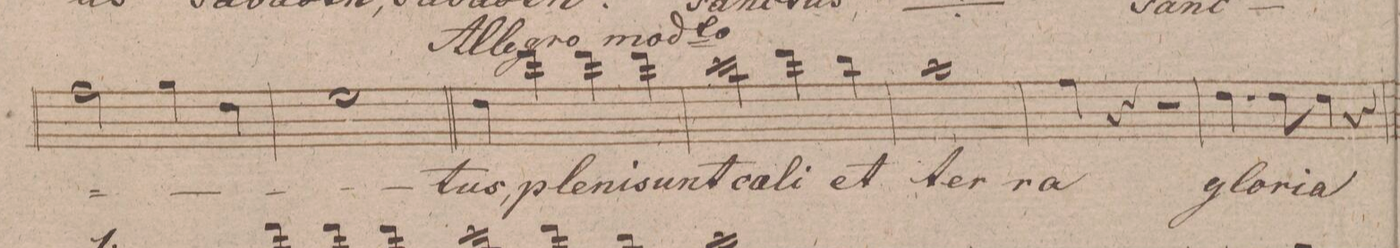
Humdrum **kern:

**kern	**text	**dynam
*I"Alto.	*	*
*clefC3	*	*
*k[f#c#g#d#]	*	*
*met(c)	*	*
*M4/4	*	*
2g#\	.	.
4a\	.	.
4e\	.	.
=26	=26	=26
1f#\	.	.
=27||	=27||	=27||
4e\	-tus,	.
4ee\	ple-	.
4ee\	-ni	.
4ee\	sunt	.
=28	=28	=28
2dd#\	coe-	.
4ee\	-li	.
4cc#\	et	.
=29	=29	=29
1b\	ter-	.
=30	=30	=30
4g#\	-ra	.
4r	.	.
2r	.	.
=31	=31	=31
4.e\	glo-	.
8e\	-ri-	.
4e\	-a,	.
4r	.	.
=32	=32	=32
*-	*-	*-
